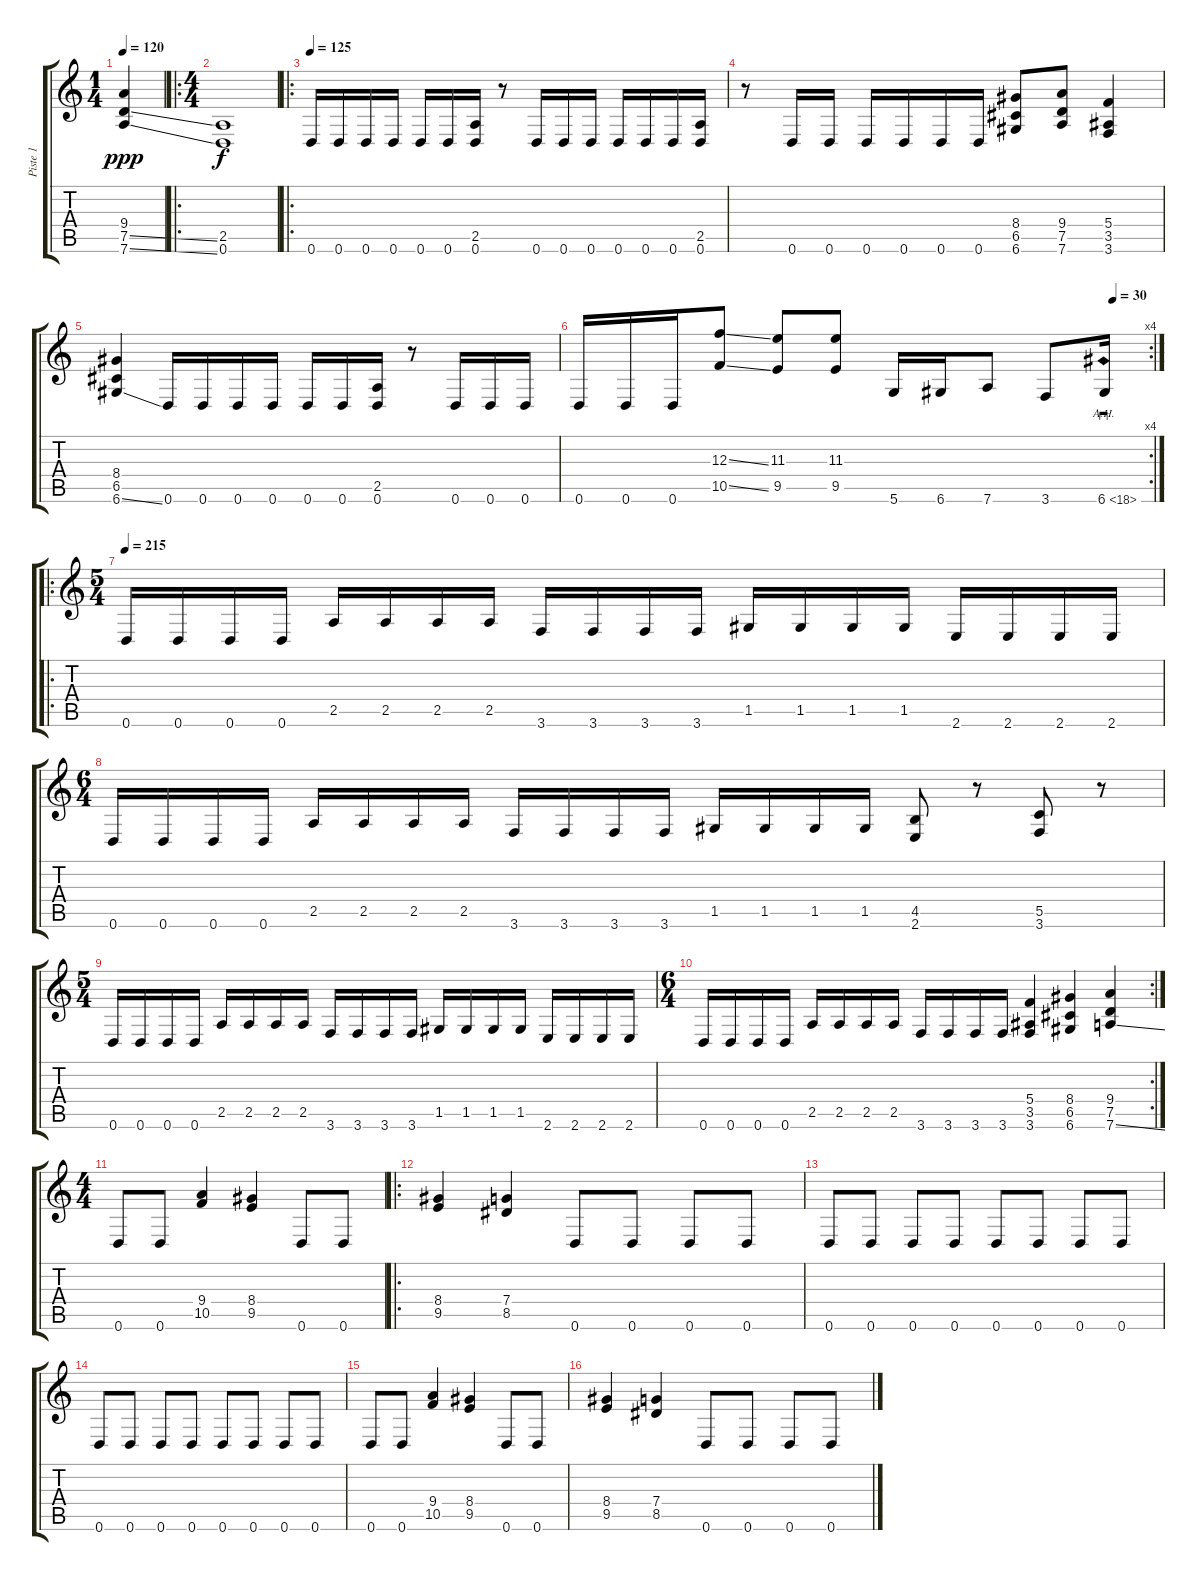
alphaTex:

\track ("Piste 1" "Piste 1") {instrument overdrivenguitar}
\staff {score tabs}
\tuning (D4 A3 F3 C3 G2 D2) {hide}
\ts (1 4)
\tempo 120
\tempo 500
\tempo 120
\clef g2
\ks c
(9.4 7.5{ss} 7.6{ss}).4{dy ppp instrument overdrivenguitar} |
\ro
\ts (4 4)
(2.5 0.6).1{dy f} |
\ro
\tempo 125
0.6.16 0.6.16 0.6.16 0.6.16 0.6.16 0.6.16 (2.5 0.6).16 r.8 0.6.16 0.6.16 0.6.16 0.6.16 0.6.16 0.6.16 (2.5 0.6).16 |
r.8 0.6.16 0.6.16 0.6.16 0.6.16 0.6.16 0.6.16 (8.4 6.5 6.6).8 (9.4 7.5 7.6).8 (5.4 3.5 3.6).4 |
(8.4 6.5 6.6{ss}).4 0.6.16 0.6.16 0.6.16 0.6.16 0.6.16 0.6.16 (2.5 0.6).16 r.8 0.6.16 0.6.16 0.6.16 |
\rc 4
\tempo (30 0.9375)
0.6.16 0.6.16 0.6.16 (12.3{ss} 10.5{ss}).8 (11.3 9.5).8 (11.3 9.5).8 5.6.16 6.6.16 7.6.8 3.6.8 6.6{ah 12}.16{sd} |
\ro
\ts (5 4)
\tempo 215
0.6.16 0.6.16 0.6.16 0.6.16 2.5.16 2.5.16 2.5.16 2.5.16 3.6.16 3.6.16 3.6.16 3.6.16 1.5.16 1.5.16 1.5.16 1.5.16 2.6.16 2.6.16 2.6.16 2.6.16 |
\ts (6 4)
0.6.16 0.6.16 0.6.16 0.6.16 2.5.16 2.5.16 2.5.16 2.5.16 3.6.16 3.6.16 3.6.16 3.6.16 1.5.16 1.5.16 1.5.16 1.5.16 (4.5 2.6).8 r.8 (5.5 3.6).8 r.8 |
\ts (5 4)
0.6.16 0.6.16 0.6.16 0.6.16 2.5.16 2.5.16 2.5.16 2.5.16 3.6.16 3.6.16 3.6.16 3.6.16 1.5.16 1.5.16 1.5.16 1.5.16 2.6.16 2.6.16 2.6.16 2.6.16 |
\rc 2
\ts (6 4)
0.6.16 0.6.16 0.6.16 0.6.16 2.5.16 2.5.16 2.5.16 2.5.16 3.6.16 3.6.16 3.6.16 3.6.16 (5.4 3.5 3.6).4 (8.4 6.5 6.6).4 (9.4 7.5 7.6{ss}).4 |
\ts (4 4)
0.6.8 0.6.8 (9.4 10.5).4 (8.4 9.5).4 0.6.8 0.6.8 |
\ro
(8.4 9.5).4 (7.4 8.5).4 0.6.8 0.6.8 0.6.8 0.6.8 |
0.6.8 0.6.8 0.6.8 0.6.8 0.6.8 0.6.8 0.6.8 0.6.8 |
0.6.8 0.6.8 0.6.8 0.6.8 0.6.8 0.6.8 0.6.8 0.6.8 |
0.6.8 0.6.8 (9.4 10.5).4 (8.4 9.5).4 0.6.8 0.6.8 |
(8.4 9.5).4 (7.4 8.5).4 0.6.8 0.6.8 0.6.8 0.6.8
